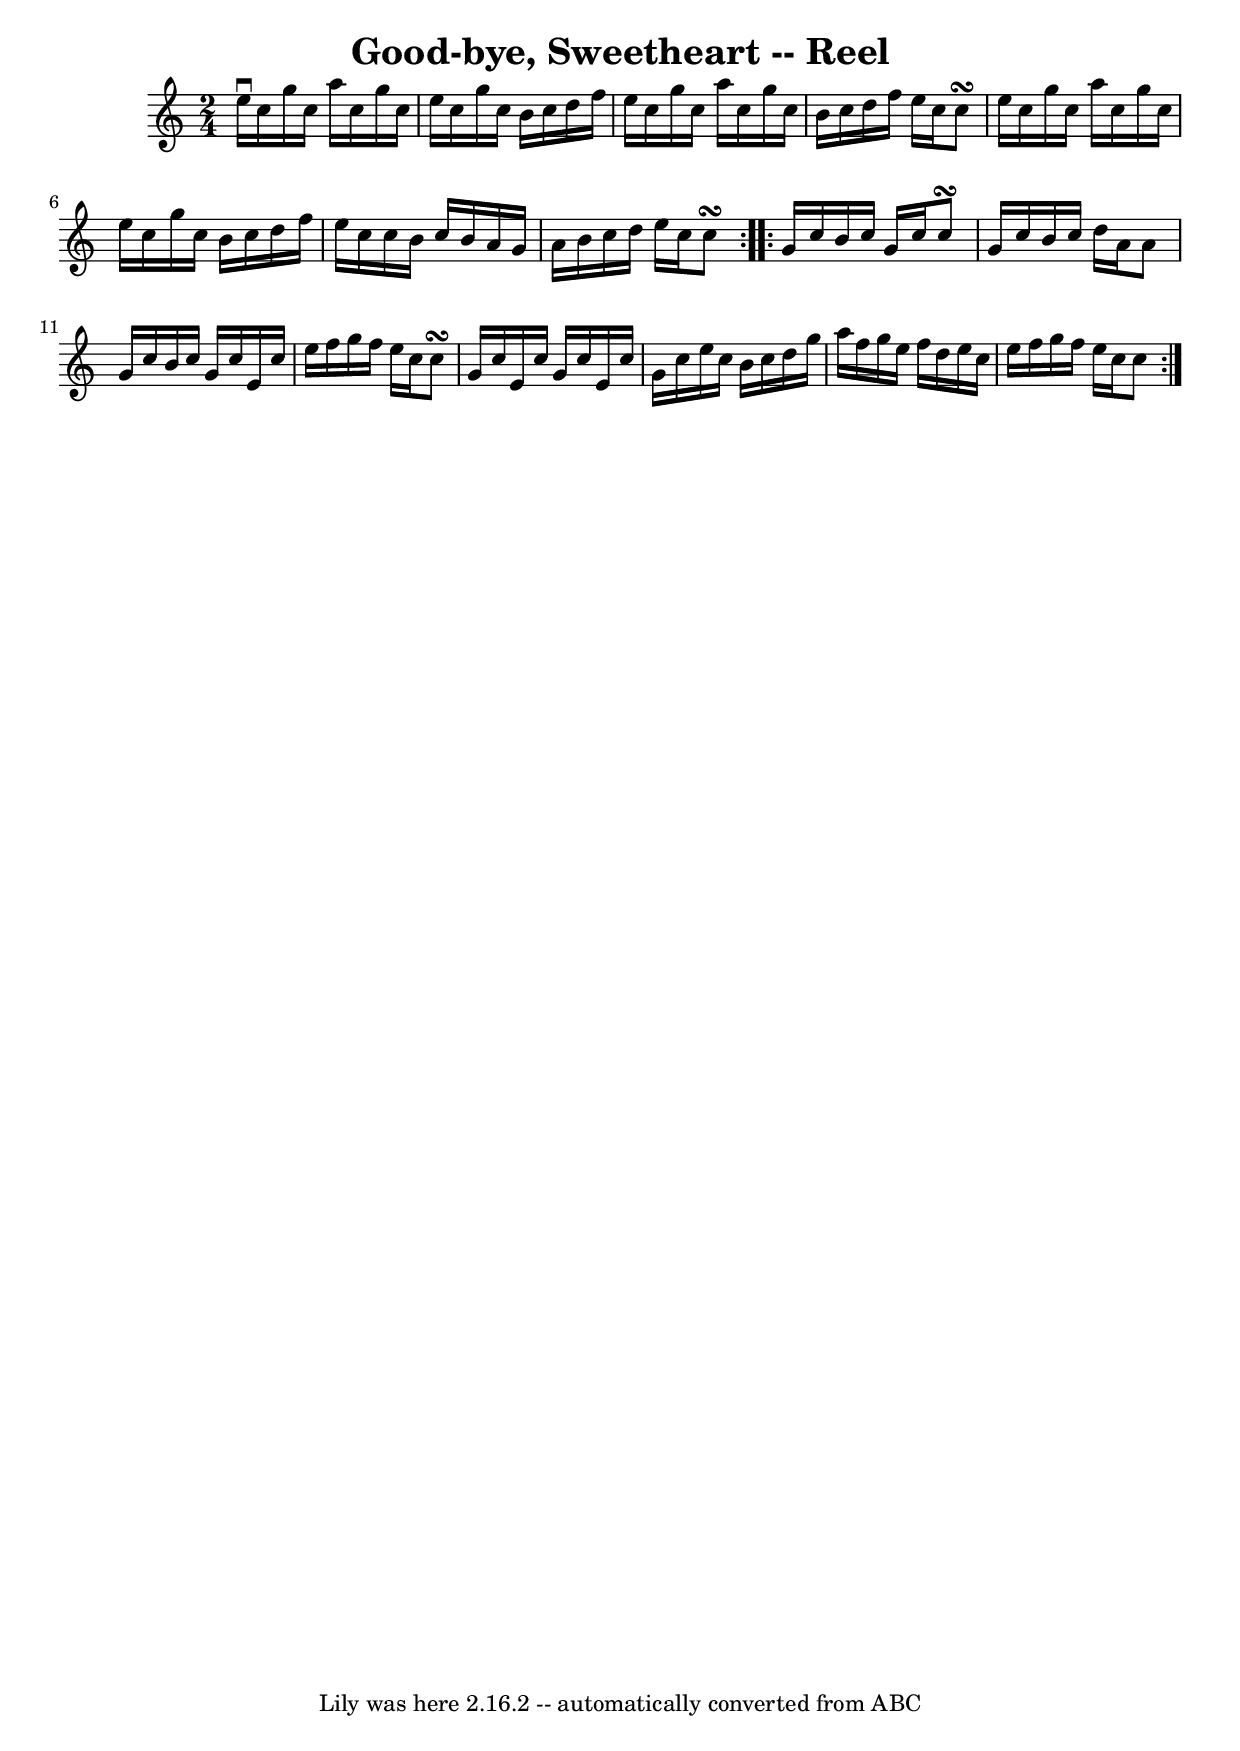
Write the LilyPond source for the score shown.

\version "2.16.2"
\include "Mammoth.ily"
\header {
  %% book = "Ryan's Mammoth Collection"
  crossRefNumber = "1"
  footnotes = ""
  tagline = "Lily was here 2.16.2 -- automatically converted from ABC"
  title = "Good-bye, Sweetheart -- Reel"

}
voicedefault =  {



  \repeat volta 2 {

    \time 2/4 
    \key c \major     e''16^\downbow c''16 g''16 c''16 a''16 c''16 g''16 c''16    |
    e''16 c''16 g''16 c''16 b'16 c''16 d''16 f''16   |
    e''16 c''16 g''16 c''16 a''16 c''16 g''16 c''16   |
    b'16 c''16 d''16 f''16 e''16 c''16 c''8\turn   |
    e''16 c''16 g''16 c''16 a''16 c''16 g''16 c''16   |
    e''16 c''16 g''16 c''16 b'16 c''16 d''16 f''16   |
    e''16 c''16 c''16 b'16 c''16 b'16 a'16 g'16   |
    a'16 b'16 c''16 d''16 e''16    
    c''16 c''8\turn  
 } 
  \repeat volta 2 {
    g'16 c''16 b'16 c''16 g'16 c''16 c''8\turn    |
    g'16 c''16 b'16 c''16 d''16 a'16 a'8   |
    g'16 c''16 b'16 c''16 g'16 c''16 e'16 c''16   |
    e''16 f''16 g''16 f''16 e''16 c''16 c''8\turn   |
    g'16 c''16 e'16 c''16 g'16 c''16 e'16 c''16   |
    g'16 c''16 e''16 c''16 b'16 c''16 d''16 g''16   |
    a''16 f''16 g''16 e''16 f''16 d''16 e''16 c''16   |
    e''16 f''16 g''16 f''16 e''16 c''16 c''8 
    
 }   

}

\score{
  <<

    \context Staff="default"
    {
      \voicedefault 
      
 }

  >>
  \layout {
    
 }
  \midi {
 }

}
